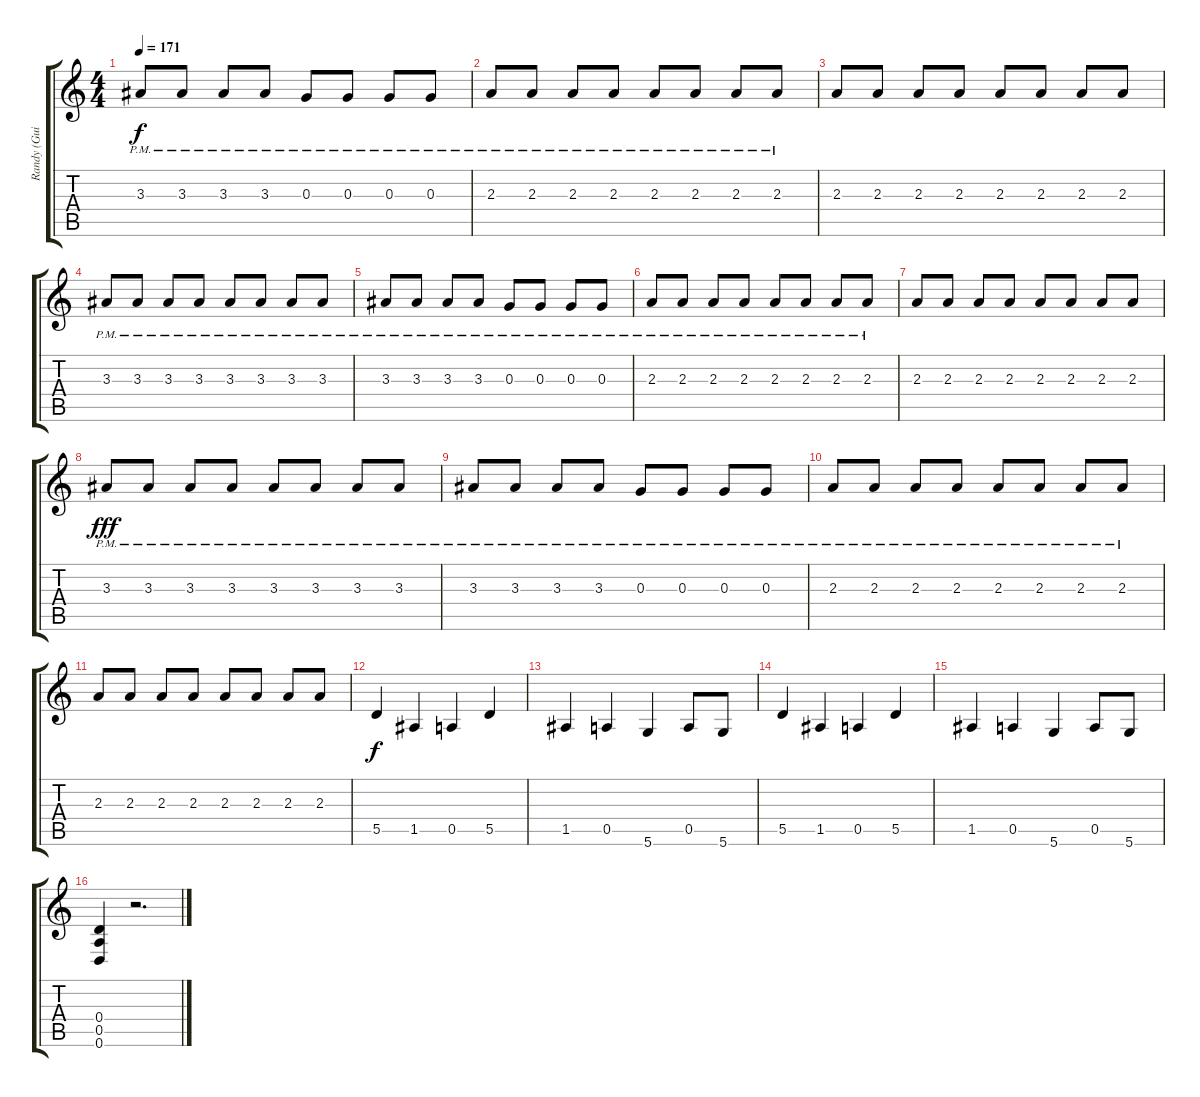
\track ("Randy (Guitar)" "Randy (Gui") {instrument overdrivenguitar}
\staff {score tabs}
\tuning (E4 B3 G3 D3 A2 D2) {hide}
\ts (4 4)
\tempo 171
\clef g2
\ks c
3.3{pm}.8{dy f} 3.3{pm}.8 3.3{pm}.8 3.3{pm}.8 0.3{pm}.8 0.3{pm}.8 0.3{pm}.8 0.3{pm}.8 |
2.3{pm}.8 2.3{pm}.8 2.3{pm}.8 2.3{pm}.8 2.3{pm}.8 2.3{pm}.8 2.3{pm}.8 2.3{pm}.8 |
2.3.8 2.3.8 2.3.8 2.3.8 2.3.8 2.3.8 2.3.8 2.3.8 |
3.3{pm}.8 3.3{pm}.8 3.3{pm}.8 3.3{pm}.8 3.3{pm}.8 3.3{pm}.8 3.3{pm}.8 3.3{pm}.8 |
3.3{pm}.8 3.3{pm}.8 3.3{pm}.8 3.3{pm}.8 0.3{pm}.8 0.3{pm}.8 0.3{pm}.8 0.3{pm}.8 |
2.3{pm}.8 2.3{pm}.8 2.3{pm}.8 2.3{pm}.8 2.3{pm}.8 2.3{pm}.8 2.3{pm}.8 2.3{pm}.8 |
2.3.8 2.3.8 2.3.8 2.3.8 2.3.8 2.3.8 2.3.8 2.3.8 |
3.3{pm}.8{dy fff} 3.3{pm}.8 3.3{pm}.8 3.3{pm}.8 3.3{pm}.8 3.3{pm}.8 3.3{pm}.8 3.3{pm}.8 |
3.3{pm}.8 3.3{pm}.8 3.3{pm}.8 3.3{pm}.8 0.3{pm}.8 0.3{pm}.8 0.3{pm}.8 0.3{pm}.8 |
2.3{pm}.8 2.3{pm}.8 2.3{pm}.8 2.3{pm}.8 2.3{pm}.8 2.3{pm}.8 2.3{pm}.8 2.3{pm}.8 |
2.3.8 2.3.8 2.3.8 2.3.8 2.3.8 2.3.8 2.3.8 2.3.8 |
5.5.4{dy f} 1.5.4 0.5.4 5.5.4 |
1.5.4 0.5.4 5.6.4 0.5.8 5.6.8 |
5.5.4 1.5.4 0.5.4 5.5.4 |
1.5.4 0.5.4 5.6.4 0.5.8 5.6.8 |
(0.4 0.5 0.6).4 r.2{d}
